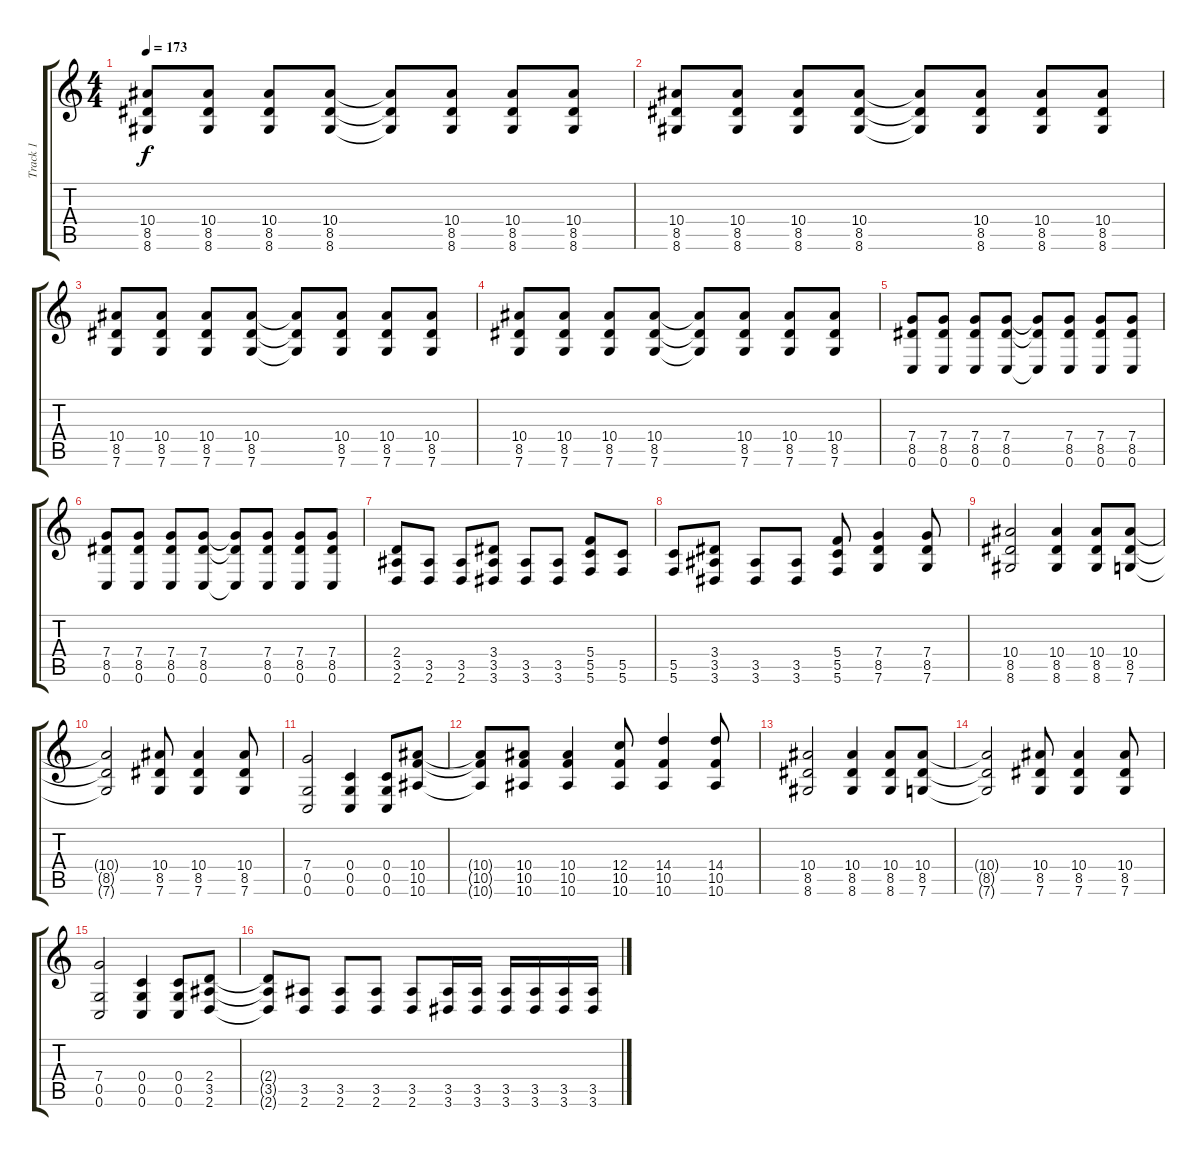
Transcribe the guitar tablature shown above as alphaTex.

\track ("Track 1" "Track 1") {instrument distortionguitar}
\staff {score tabs}
\tuning (D4 A3 F3 C3 G2 C2) {hide}
\ts (4 4)
\tempo 173
\clef g2
\ks c
(10.4 8.5 8.6).8{dy f} (10.4 8.5 8.6).8 (10.4 8.5 8.6).8 (10.4 8.5 8.6).8 (10.4{t} 8.5{t} 8.6{t}).8 (10.4 8.5 8.6).8 (10.4 8.5 8.6).8 (10.4 8.5 8.6).8 |
(10.4 8.5 8.6).8 (10.4 8.5 8.6).8 (10.4 8.5 8.6).8 (10.4 8.5 8.6).8 (10.4{t} 8.5{t} 8.6{t}).8 (10.4 8.5 8.6).8 (10.4 8.5 8.6).8 (10.4 8.5 8.6).8 |
(10.4 8.5 7.6).8 (10.4 8.5 7.6).8 (10.4 8.5 7.6).8 (10.4 8.5 7.6).8 (10.4{t} 8.5{t} 7.6{t}).8 (10.4 8.5 7.6).8 (10.4 8.5 7.6).8 (10.4 8.5 7.6).8 |
(10.4 8.5 7.6).8 (10.4 8.5 7.6).8 (10.4 8.5 7.6).8 (10.4 8.5 7.6).8 (10.4{t} 8.5{t} 7.6{t}).8 (10.4 8.5 7.6).8 (10.4 8.5 7.6).8 (10.4 8.5 7.6).8 |
(7.4 8.5 0.6).8 (7.4 8.5 0.6).8 (7.4 8.5 0.6).8 (7.4 8.5 0.6).8 (7.4{t} 8.5{t} 0.6{t}).8 (7.4 8.5 0.6).8 (7.4 8.5 0.6).8 (7.4 8.5 0.6).8 |
(7.4 8.5 0.6).8 (7.4 8.5 0.6).8 (7.4 8.5 0.6).8 (7.4 8.5 0.6).8 (7.4{t} 8.5{t} 0.6{t}).8 (7.4 8.5 0.6).8 (7.4 8.5 0.6).8 (7.4 8.5 0.6).8 |
(2.4 3.5 2.6).8 (3.5 2.6).8 (3.5 2.6).8 (3.4 3.5 3.6).8 (3.5 3.6).8 (3.5 3.6).8 (5.4 5.5 5.6).8 (5.5 5.6).8 |
(5.5 5.6).8 (3.4 3.5 3.6).8 (3.5 3.6).8 (3.5 3.6).8 (5.4 5.5 5.6).8 (7.4 8.5 7.6).4 (7.4 8.5 7.6).8 |
(10.4 8.5 8.6).2 (10.4 8.5 8.6).4 (10.4 8.5 8.6).8 (10.4 8.5 7.6).8 |
(10.4{t} 8.5{t} 7.6{t}).2 (10.4 8.5 7.6).8 (10.4 8.5 7.6).4 (10.4 8.5 7.6).8 |
(7.4 0.5 0.6).2 (0.4 0.5 0.6).4 (0.4 0.5 0.6).8 (10.4 10.5 10.6).8 |
(10.4{t} 10.5{t} 10.6{t}).8 (10.4 10.5 10.6).8 (10.4 10.5 10.6).4 (12.4 10.5 10.6).8 (14.4 10.5 10.6).4 (14.4 10.5 10.6).8 |
(10.4 8.5 8.6).2 (10.4 8.5 8.6).4 (10.4 8.5 8.6).8 (10.4 8.5 7.6).8 |
(10.4{t} 8.5{t} 7.6{t}).2 (10.4 8.5 7.6).8 (10.4 8.5 7.6).4 (10.4 8.5 7.6).8 |
(7.4 0.5 0.6).2 (0.4 0.5 0.6).4 (0.4 0.5 0.6).8 (2.4 3.5 2.6).8 |
(2.4{t} 3.5{t} 2.6{t}).8 (3.5 2.6).8 (3.5 2.6).8 (3.5 2.6).8 (3.5 2.6).8 (3.5 3.6).16 (3.5 3.6).16 (3.5 3.6).16 (3.5 3.6).16 (3.5 3.6).16 (3.5 3.6).16
